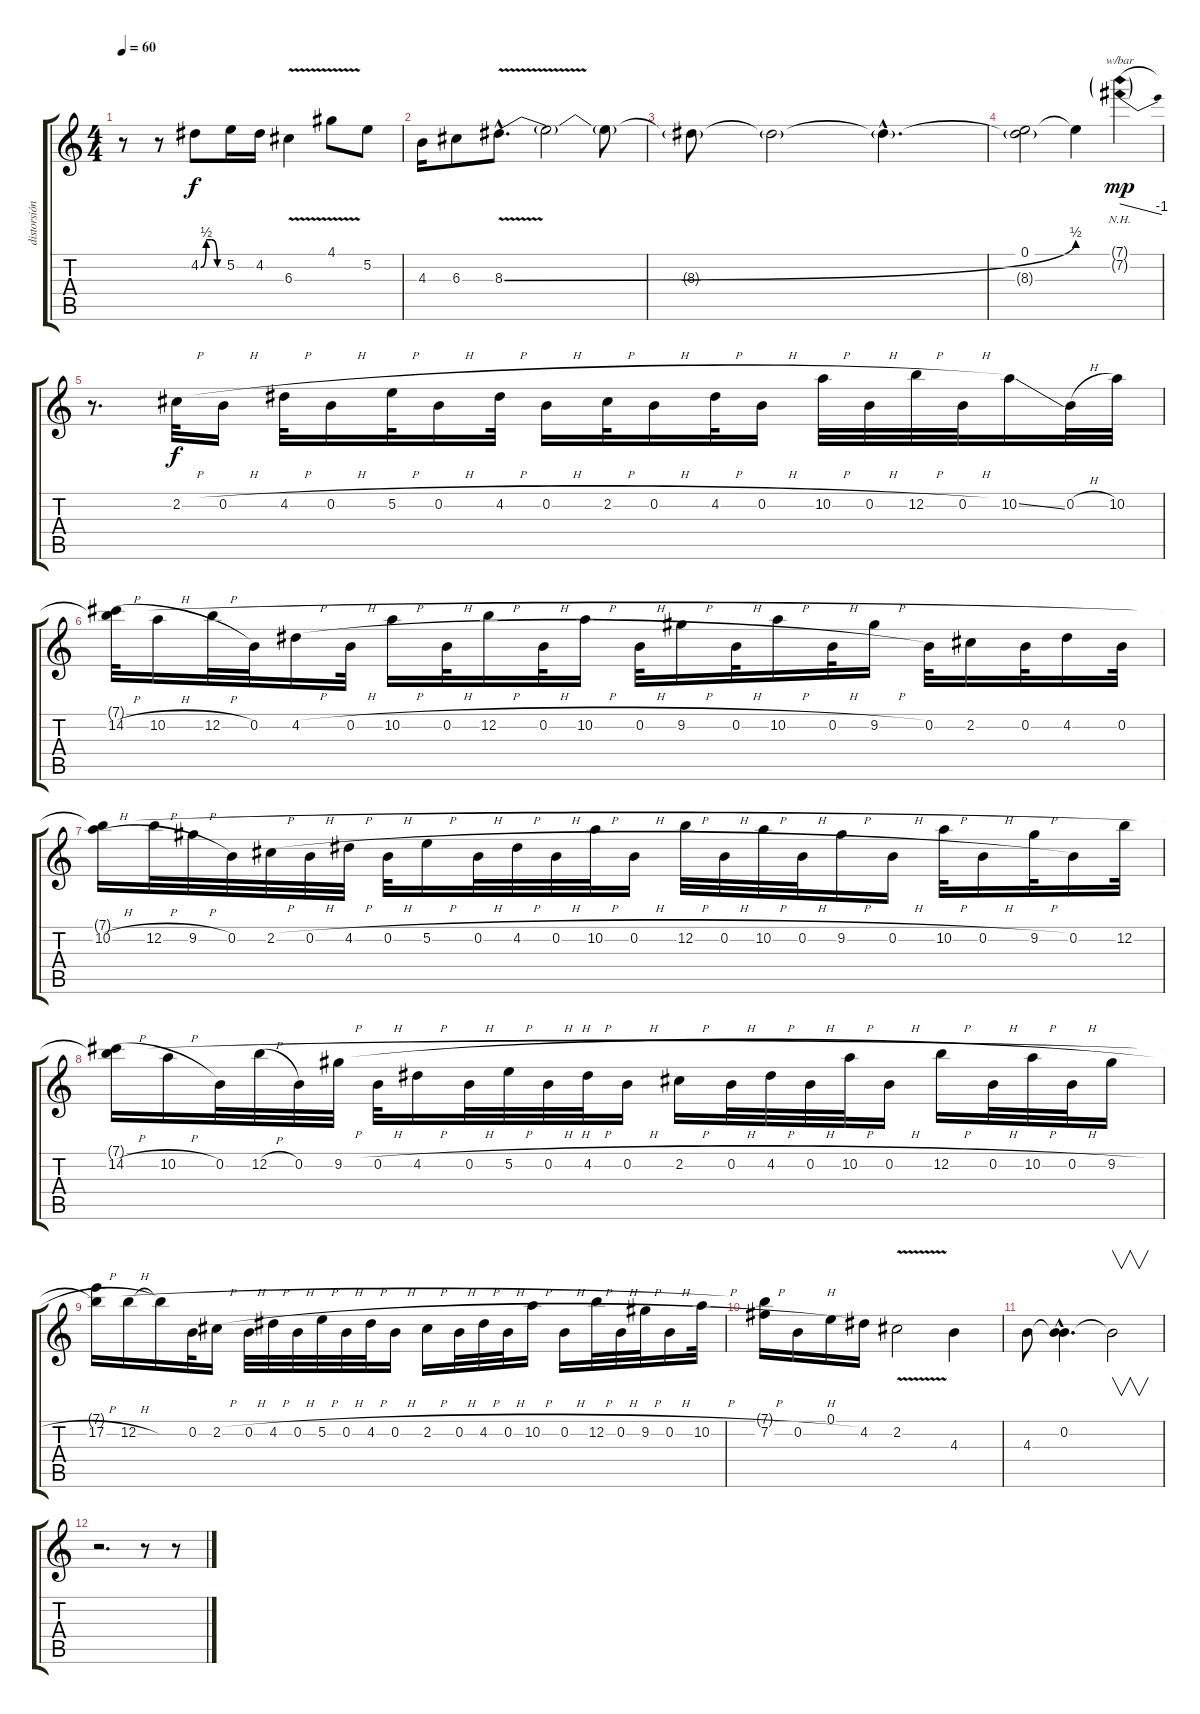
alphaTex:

\track ("distorsión" "distorsión") {instrument distortionguitar}
\staff {score tabs}
\tuning (E4 B3 G3 D3 A2 E2) {hide}
\ts (4 4)
\tempo 60
\clef g2
\ks c
r.8{dy f} r.8 4.2{be (custom 0 0 15 2 30 2 45 0 60 0)}.8 5.2.16 4.2.16 6.3{v}.4 4.1{v}.8 5.2.8 |
4.3.16 6.3.8 8.3{be (bend 0 0 60 2) v hac}.8{d} 8.3{t}.2 8.3{t}.8 |
8.3{t}.8 8.3{t}.2 8.3{hac t}.4{d} |
(0.1 8.3{t}).2 0.1{t}.4 (7.1{nh g} 7.2{nh g}).4{tbe (dive default 0 0 60 -4) dy mp} |
r.8{d} 2.2{h}.32{dy f} 0.2{h}.16 4.2{h}.32{volume 8} 0.2{h}.16 5.2{h}.32 0.2{h}.16 4.2{h}.32 0.2{h}.16 2.2{h}.32 0.2{h}.16 4.2{h}.32 0.2{h}.16 10.2{h}.32 0.2{h}.32 12.2{h}.32 0.2{h}.32 10.2{ss}.16 0.2{h}.32 10.2.32 |
(7.1{t} 14.2{h}).32 10.2{h}.16 12.2{h}.32 0.2.32 4.2{h}.16 0.2{h}.32 10.2{h}.16 0.2{h}.32 12.2{h}.16 0.2{h}.32 10.2{h}.16 0.2{h}.32 9.2{h}.16 0.2{h}.32 10.2{h}.16 0.2{h}.32 9.2{h}.16 0.2.32 2.2.16 0.2.32 4.2.16 0.2.32 |
(7.1{t} 10.2{h}).16 12.2{h}.32 9.2{h}.32 0.2.32 2.2{h}.32 0.2{h}.32 4.2{h}.32{volume 8} 0.2{h}.32 5.2{h}.16 0.2{h}.32 4.2{h}.32 0.2{h}.32 10.2{h}.32 0.2{h}.16 12.2{h}.32 0.2{h}.32 10.2{h}.32 0.2{h}.32 9.2{h}.16 0.2{h}.16 10.2{h}.32 0.2{h}.16 9.2{h}.32 0.2.16 12.2.32 |
(7.1{t} 14.2{h}).16 10.2{h}.16 0.2.32 12.2{h}.32 0.2.32 9.2{h}.32 0.2{h}.32 4.2{h}.16{volume 8} 0.2{h}.32 5.2{h}.32 0.2{h}.32 4.2{h}.32 0.2{h}.16 2.2{h}.16 0.2{h}.32 4.2{h}.32 0.2{h}.32 10.2{h}.32 0.2{h}.16 12.2{h}.16 0.2{h}.32 10.2{h}.32 0.2{h}.32 9.2{h}.16 |
(7.1{t} 17.2{h}).16 12.2{h}.16 12.2{t}.16 0.2.32 2.2{h}.16 0.2{h}.32 4.2{h}.32{volume 8} 0.2{h}.32 5.2{h}.32 0.2{h}.32 4.2{h}.32 0.2{h}.16 2.2{h}.16 0.2{h}.32 4.2{h}.32 0.2{h}.32 10.2{h}.16 0.2{h}.16 12.2{h}.32 0.2{h}.32 9.2{h}.32 0.2{h}.16 10.2{h}.32 |
(7.1{t} 7.2{h}).16{volume 3} 0.2{h}.16 0.1.16 4.2.16 2.2{v}.2 4.3.4 |
4.3.8 (0.2{hac} 4.3{hac t}).4{d} 4.3{t}.2{v} |
r.2{d} r.8 r.8{volume 10}
